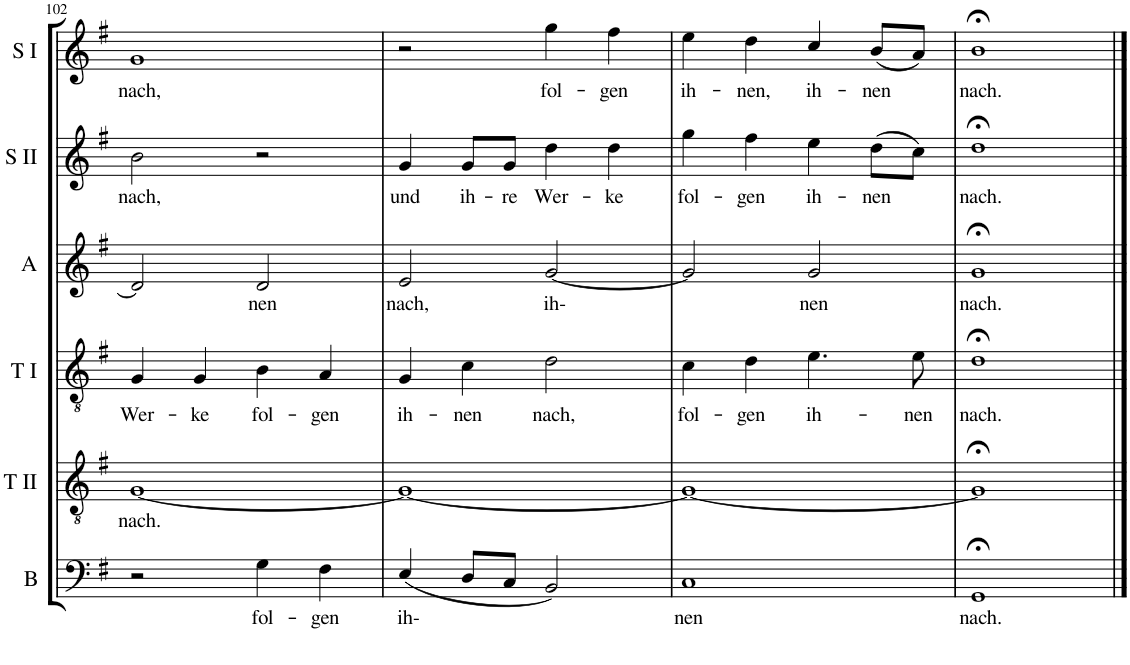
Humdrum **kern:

**kern	**text	**kern	**text	**kern	**text	**kern	**text	**kern	**text	**kern	**text
*part6	*part6	*part5	*part5	*part4	*part4	*part3	*part3	*part2	*part2	*part1	*part1
*staff6	*staff6	*staff5	*staff5	*staff4	*staff4	*staff3	*staff3	*staff2	*staff2	*staff1	*staff1
*I"Bass	*	*I"Tenor II	*	*I"Tenor I	*	*I"Alto	*	*I"Soprano II	*	*I"Soprano I	*
*I'B	*	*I'T II	*	*I'T I	*	*I'A	*	*I'S II	*	*I'S I	*
!!LO:PB:g=z
*clefF4	*	*clefGv2	*	*clefGv2	*	*clefG2	*	*clefG2	*	*clefG2	*
*k[f#]	*	*k[f#]	*	*k[f#]	*	*k[f#]	*	*k[f#]	*	*k[f#]	*
*G:	*	*G:	*	*G:	*	*G:	*	*G:	*	*G:	*
*M2/2	*	*M2/2	*	*M2/2	*	*M2/2	*	*M2/2	*	*M2/2	*
*met(c|)	*	*met(c|)	*	*met(c|)	*	*met(c|)	*	*met(c|)	*	*met(c|)	*
=102	=102	=102	=102	=102	=102	=102	=102	=102	=102	=102	=102
!	!	!	!LO:LY:b	!	!LO:LY:b	!	!	!	!LO:LY:b	!	!LO:LY:b
2r	.	[1G	nach.	4G/	Wer-	2d/]	.	2b\	nach,	1g	nach,
!	!	!	!	!	!LO:LY:b	!	!	!	!	!	!
.	.	.	.	4G/	-ke	.	.	.	.	.	.
!	!LO:LY:b	!	!	!	!LO:LY:b	!	!LO:LY:b	!	!	!	!
4G\	fol-	.	.	4B\	fol-	2d/	nen	2r	.	.	.
!	!LO:LY:b	!	!	!	!LO:LY:b	!	!	!	!	!	!
4F#\	-gen	.	.	4A/	-gen	.	.	.	.	.	.
=103	=103	=103	=103	=103	=103	=103	=103	=103	=103	=103	=103
!	!LO:LY:b	!	!	!	!LO:LY:b	!	!LO:LY:b	!	!LO:LY:b	!	!
(<4E/	ih-	1G_	.	4G/	ih-	2e/	nach,	4g/	und	2r	.
!	!	!	!	!	!LO:LY:b	!	!	!	!LO:LY:b	!	!
8D/L	.	.	.	4c\	-nen	.	.	8g/L	ih-	.	.
!	!	!	!	!	!	!	!	!	!LO:LY:b	!	!
8C/J	.	.	.	.	.	.	.	8g/J	-re	.	.
!	!	!	!	!	!LO:LY:b	!	!LO:LY:b	!	!LO:LY:b	!	!LO:LY:b
2BB/)	.	.	.	2d\	nach,	[2g/	ih-	4dd\	Wer-	4gg\	fol-
!	!	!	!	!	!	!	!	!	!LO:LY:b	!	!LO:LY:b
.	.	.	.	.	.	.	.	4dd\	-ke	4ff#\	-gen
=104	=104	=104	=104	=104	=104	=104	=104	=104	=104	=104	=104
!	!LO:LY:b	!	!	!	!LO:LY:b	!	!	!	!LO:LY:b	!	!LO:LY:b
1C	nen	1G_	.	4c\	fol-	2g/]	.	4gg\	fol-	4ee\	ih-
!	!	!	!	!	!LO:LY:b	!	!	!	!LO:LY:b	!	!LO:LY:b
.	.	.	.	4d\	-gen	.	.	4ff#\	-gen	4dd\	-nen,
!	!	!	!	!	!LO:LY:b	!	!LO:LY:b	!	!LO:LY:b	!	!LO:LY:b
.	.	.	.	4.e\	ih-	2g/	nen	4ee\	ih-	4cc/	ih-
!	!	!	!	!	!	!	!	!	!LO:LY:b	!	!LO:LY:b
.	.	.	.	.	.	.	.	(>8dd\L	-nen	(<8b/L	-nen
!	!	!	!	!	!LO:LY:b	!	!	!	!	!	!
.	.	.	.	8e\	-nen	.	.	8cc\J)	.	8a/J)	.
=105	=105	=105	=105	=105	=105	=105	=105	=105	=105	=105	=105
!	!LO:LY:b	!	!	!	!LO:LY:b	!	!LO:LY:b	!	!LO:LY:b	!	!LO:LY:b
1GG;<	nach.	1G;<]	.	1d;<	nach.	1g;<	nach.	1dd;<	nach.	1b;<	nach.
==	==	==	==	==	==	==	==	==	==	==	==
*-	*-	*-	*-	*-	*-	*-	*-	*-	*-	*-	*-
